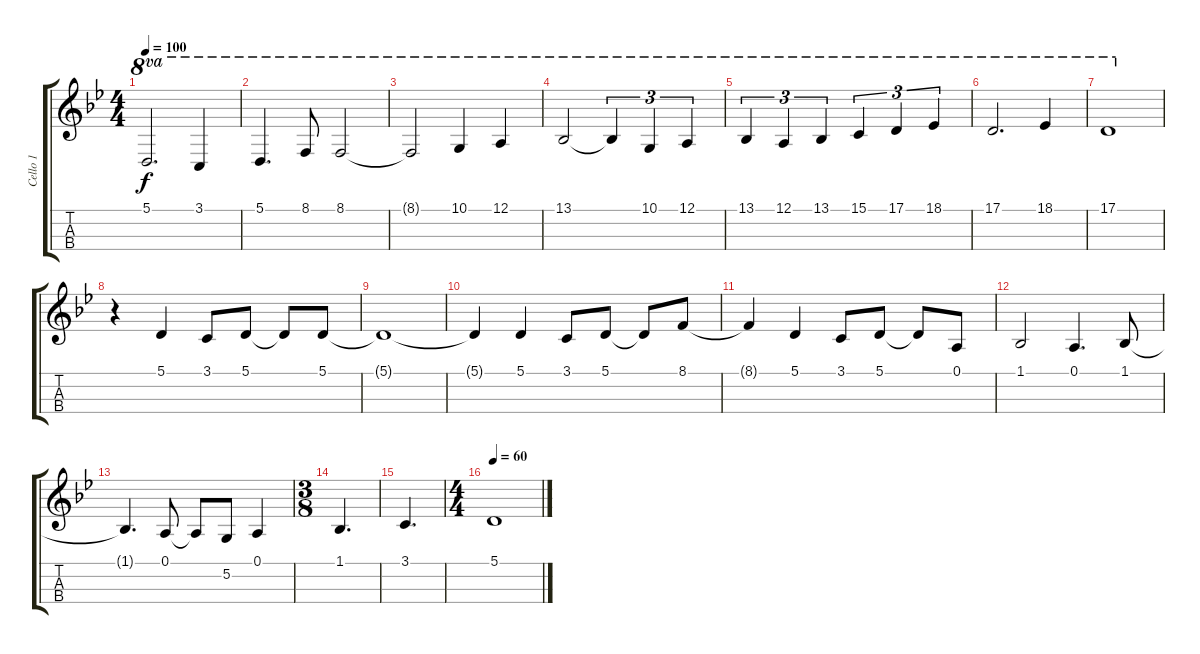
\track ("Cello 1" "Cello 1") {instrument cello}
\staff {score tabs}
\tuning (A3 D3 G2 C2) {hide}
\ts (4 4)
\tempo 100
\clef g2
\ks bb
5.1{t}.2{d ot 8va dy f} 3.1.4{ot 8va} |
5.1.4{d ot 8va} 8.1.8{ot 8va} 8.1.2{ot 8va} |
8.1{t}.2{ot 8va} 10.1.4{ot 8va} 12.1.4{ot 8va} |
13.1.2{ot 8va} 13.1{t}.4{tu (3 2) ot 8va} 10.1.4{tu (3 2) ot 8va} 12.1.4{tu (3 2) ot 8va} |
13.1.4{tu (3 2) ot 8va} 12.1.4{tu (3 2) ot 8va} 13.1.4{tu (3 2) ot 8va} 15.1.4{tu (3 2) ot 8va} 17.1.4{tu (3 2) ot 8va} 18.1.4{tu (3 2) ot 8va} |
17.1.2{d ot 8va} 18.1.4{ot 8va} |
17.1.1{ot 8va} |
r.4 5.1.4 3.1.8 5.1.8 5.1{t}.8 5.1.8 |
5.1{t}.1 |
5.1{t}.4 5.1.4 3.1.8 5.1.8 5.1{t}.8 8.1.8 |
8.1{t}.4 5.1.4 3.1.8 5.1.8 5.1{t}.8 0.1.8 |
1.1.2 0.1.4{d} 1.1.8 |
1.1{t}.4{d} 0.1.8 0.1{t}.8 5.2.8 0.1.4 |
\ts (3 8)
1.1.4{d} |
3.1.4{d} |
\ts (4 4)
\tempo 60
5.1.1{volume 6}
